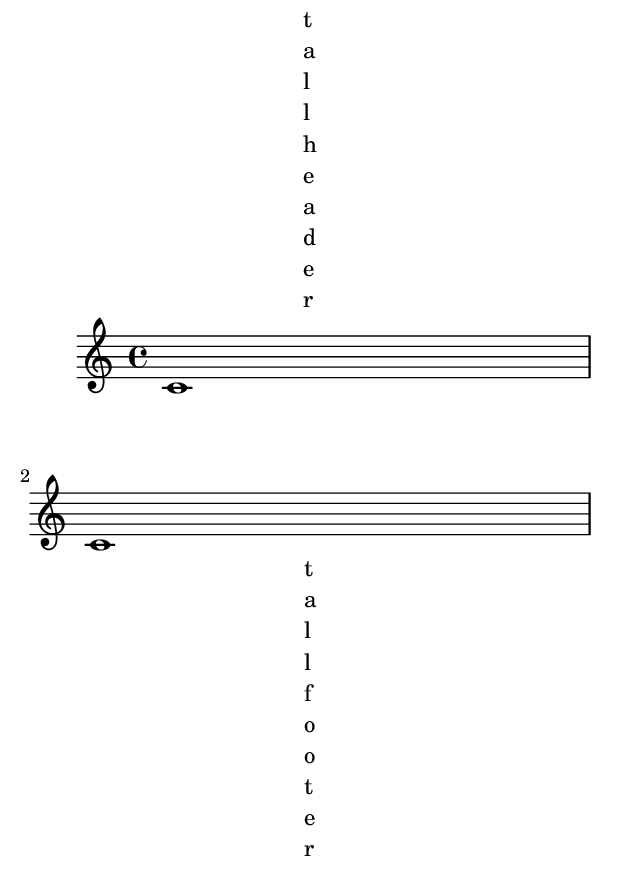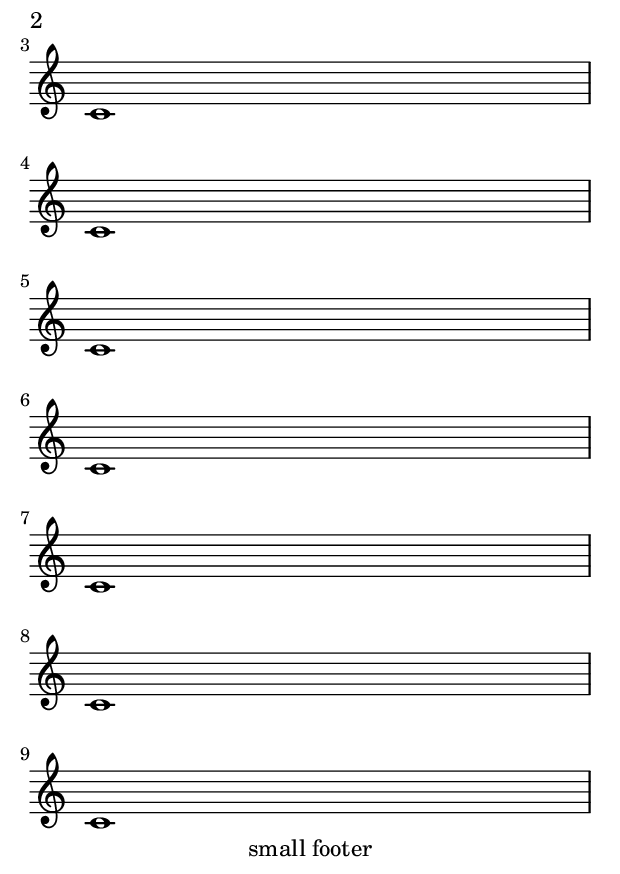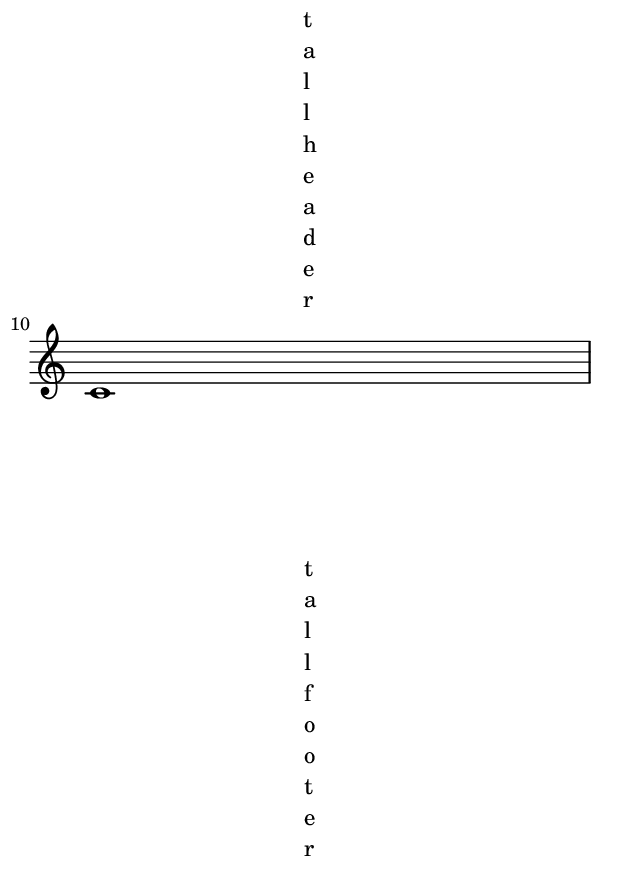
%% Generated by lilypond-book
%% Options: [exampleindent=10.16\mm,indent=0\mm,line-width=160\mm]
\include "lilypond-book-preamble.ly"


% ****************************************************************
% Start cut-&-pastable-section
% ****************************************************************

#(ly:set-option 'eps-box-padding 3.000000)



\paper {
  indent = 0\mm
  line-width = 160\mm
  % offset the left padding, also add 1mm as lilypond creates cropped
  % images with a little space on the right
  line-width = #(- line-width (* mm  3.000000) (* mm 1))
}

\layout {
  
}




% ****************************************************************
% ly snippet:
% ****************************************************************
\sourcefilename "/lilypond-2.23.82/input/regression/page-spacing-tall-headfoot.ly"
\sourcefileline 0
\version "2.16.0"

#(set-default-paper-size "a6")

\book {
  \header {
    texidoc = "Both the page breaking and the page layout take account of
the heights of the header and footer."
  }
  \paper {
    oddHeaderMarkup = \markup { \fill-line { \column { t a l l h e a d e r } } } 
    oddFooterMarkup = \markup { \fill-line { \column { t a l l f o o t e r } } }
    evenFooterMarkup = \markup { \fill-line { "small footer" } }
  }

  \repeat unfold 10 { c'1 \break }
}





% ****************************************************************
% end ly snippet
% ****************************************************************
